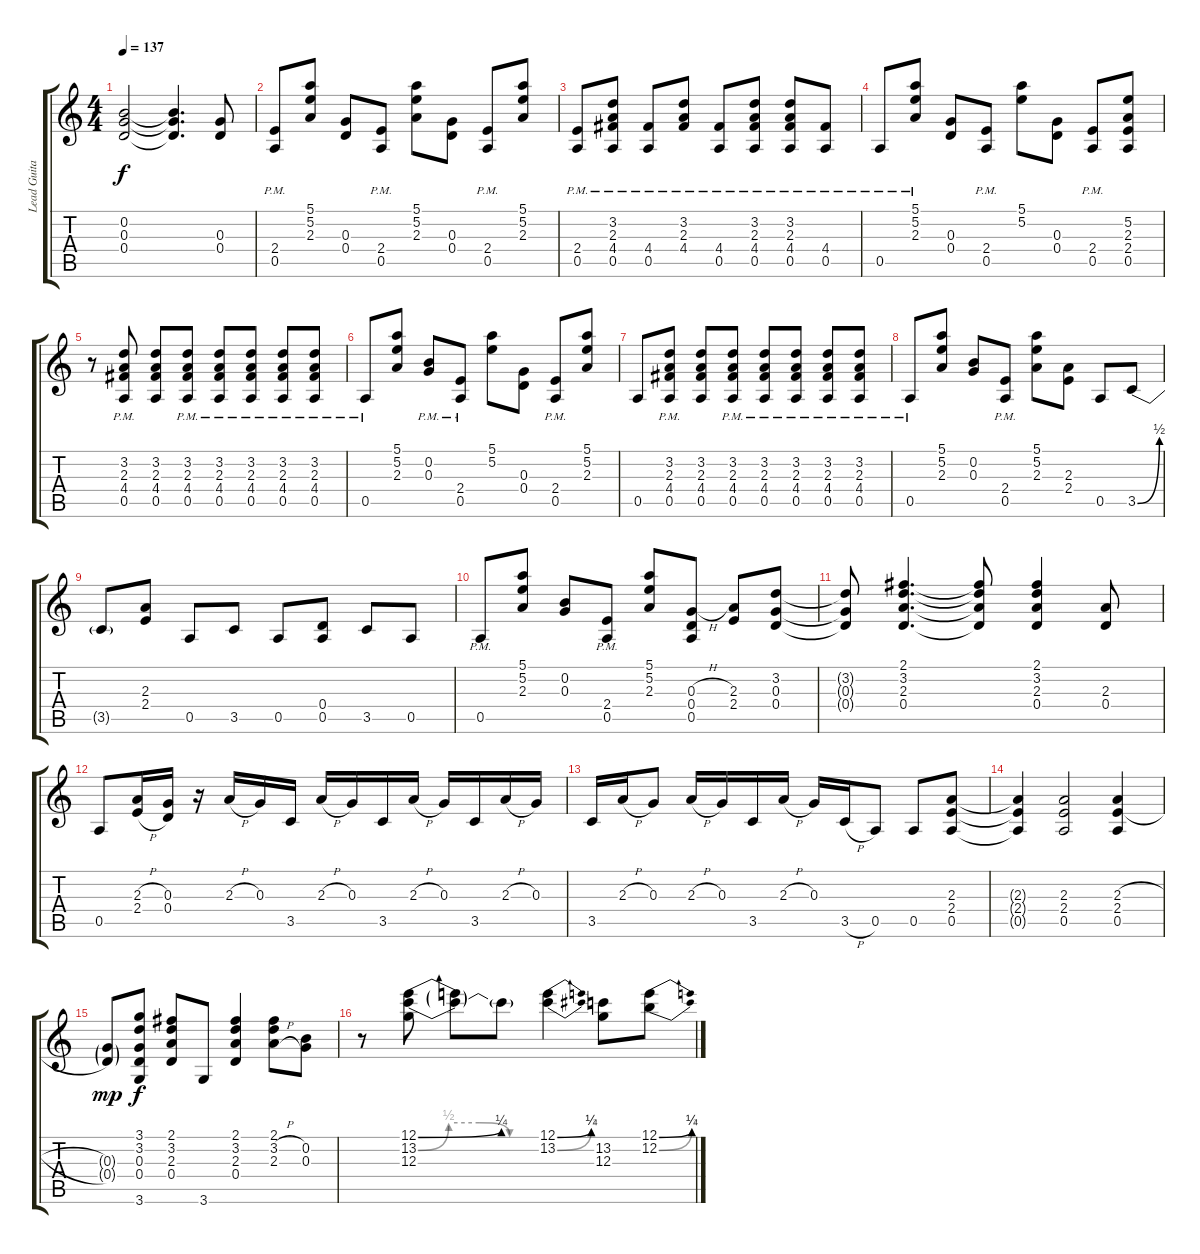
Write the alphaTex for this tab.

\track ("Lead Guitar" "Lead Guita") {instrument overdrivenguitar}
\staff {score tabs}
\tuning (E4 B3 G3 D3 A2 E2) {hide}
\ts (4 4)
\tempo 137
\clef g2
\ks c
(0.2{t} 0.3{t} 0.4{t}).2{dy f} (0.2{t} 0.3{t} 0.4{t}).4{d} (0.3 0.4).8 |
(2.4 0.5{pm}).8 (5.1 5.2 2.3).8 (0.3 0.4).8 (2.4 0.5{pm}).8 (5.1 5.2 2.3).8 (0.3 0.4).8 (2.4 0.5{pm}).8 (5.1 5.2 2.3).8 |
(2.4 0.5{pm}).8 (3.2 2.3 4.4 0.5{pm}).8 (4.4 0.5{pm}).8 (3.2 2.3 4.4{pm}).8 (4.4 0.5{pm}).8 (3.2 2.3 4.4 0.5{pm}).8 (3.2 2.3 4.4 0.5{pm}).8 (4.4 0.5{pm}).8 |
0.5{pm}.8 (5.1 5.2 2.3{pm}).8 (0.3 0.4).8 (2.4 0.5{pm}).8 (5.1 5.2).8 (0.3 0.4).8 (2.4 0.5{pm}).8 (5.2 2.3 2.4 0.5).8 |
r.8 (3.2 2.3 4.4 0.5{pm}).8 (3.2 2.3 4.4 0.5).8 (3.2 2.3 4.4 0.5{pm}).8 (3.2 2.3 4.4 0.5{pm}).8 (3.2 2.3 4.4 0.5{pm}).8 (3.2 2.3 4.4 0.5{pm}).8 (3.2 2.3 4.4 0.5{pm}).8 |
0.5{pm}.8 (5.1 5.2 2.3).8 (0.2 0.3{pm}).8 (2.4 0.5{pm}).8 (5.1 5.2).8 (0.3 0.4).8 (2.4 0.5{pm}).8 (5.1 5.2 2.3).8 |
0.5.8 (3.2 2.3 4.4 0.5{pm}).8 (3.2 2.3 4.4 0.5).8 (3.2 2.3 4.4 0.5{pm}).8 (3.2 2.3 4.4 0.5{pm}).8 (3.2 2.3 4.4 0.5{pm}).8 (3.2 2.3 4.4 0.5{pm}).8 (3.2 2.3 4.4 0.5{pm}).8 |
0.5{pm}.8 (5.1 5.2 2.3).8 (0.2 0.3).8 (2.4 0.5{pm}).8 (5.1 5.2 2.3).8 (2.3 2.4).8 0.5.8 3.5{be (bend 0 0 60 2)}.8 |
3.5{t}.8 (2.3 2.4).8 0.5.8 3.5.8 0.5.8 (0.4 0.5).8 3.5.8 0.5.8 |
0.5{pm}.8 (5.1 5.2 2.3).8 (0.2 0.3).8 (2.4 0.5{pm}).8 (5.1 5.2 2.3).8 (0.3{h} 0.4 0.5).8 (2.3 2.4).8 (3.2 0.3 0.4).8 |
(3.2{t} 0.3{t} 0.4{t}).8 (2.1 3.2 2.3 0.4).4{d} (2.1{t} 3.2{t} 2.3{t} 0.4{t}).8 (2.1 3.2 2.3 0.4).4 (2.3 0.4).8 |
0.5.8 (2.3{h} 2.4{h}).16 (0.3 0.4).16 r.16 2.3{h}.16 0.3.16 3.5.16 2.3{h}.16 0.3.16 3.5.16 2.3{h}.16 0.3.16 3.5.16 2.3{h}.16 0.3.16 |
3.5.16 2.3{h}.16 0.3.8 2.3{h}.16 0.3.16 3.5.16 2.3{h}.16 0.3.16 3.5{h}.16 0.5.8 0.5.8 (2.3 2.4 0.5).8 |
(2.3{t} 2.4{t} 0.5{t}).4 (2.3 2.4 0.5).2 (2.3{h} 2.4{h} 0.5).4 |
(0.3{g} 0.4{g}).8{dy mp} (3.1 3.2 0.3 0.4 3.6).8{dy f} (2.1 3.2 2.3 0.4).8 3.6.8 (2.1 3.2 2.3 0.4).4 (2.1 3.2{h} 2.3{h}).8 (0.2 0.3).8 |
r.8 (12.1{be (bend 0 0 60 1)} 13.2{be (custom 0 0 15 2 30 2 45 0 60 0)} 12.3).8 (12.1{t} 13.2{t}).8 13.2{t}.8 (12.1{be (bend 0 0 60 1)} 13.2{be (bend 0 0 60 2)}).4 (13.2 12.3).8 (12.1{be (bend 0 0 60 1)} 12.2{be (bend 0 0 60 2)}).8
